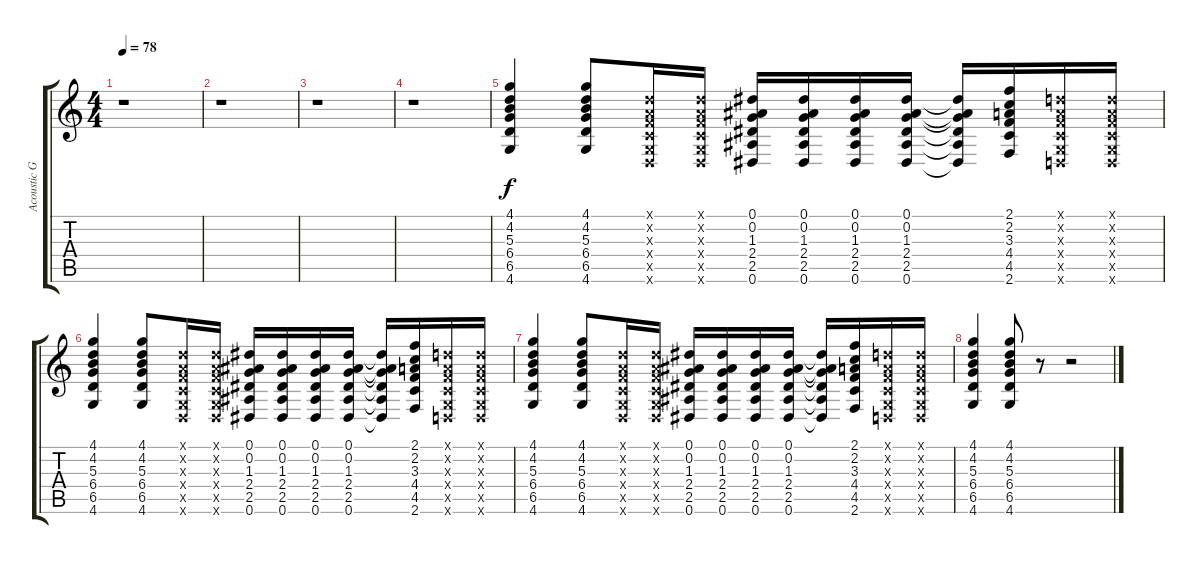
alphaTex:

\track ("Acoustic Guitar" "Acoustic G") {instrument acousticguitarnylon}
\staff {score tabs}
\tuning (Eb4 Bb3 Gb3 Db3 Ab2 Eb2) {hide}
\ts (4 4)
\tempo 78
\clef g2
\ks c
r.1{dy f} |
r.1 |
r.1 |
r.1 |
(4.1 4.2 5.3 6.4 6.5 4.6).4 (4.1 4.2 5.3 6.4 6.5 4.6).8 (-1.1{x} -1.2{x} -1.3{x} -1.4{x} -1.5{x} -1.6{x}).16 (-1.1{x} -1.2{x} -1.3{x} -1.4{x} -1.5{x} -1.6{x}).16 (0.1 0.2 1.3 2.4 2.5 0.6).16 (0.1 0.2 1.3 2.4 2.5 0.6).16 (0.1 0.2 1.3 2.4 2.5 0.6).16 (0.1 0.2 1.3 2.4 2.5 0.6).16 (0.1{t} 0.2{t} 1.3{t} 2.4{t} 2.5{t} 0.6{t}).16 (2.1 2.2 3.3 4.4 4.5 2.6).16 (-1.1{x} -1.2{x} -1.3{x} -1.4{x} -1.5{x} -1.6{x}).16 (-1.1{x} -1.2{x} -1.3{x} -1.4{x} -1.5{x} -1.6{x}).16 |
(4.1 4.2 5.3 6.4 6.5 4.6).4 (4.1 4.2 5.3 6.4 6.5 4.6).8 (-1.1{x} -1.2{x} -1.3{x} -1.4{x} -1.5{x} -1.6{x}).16 (-1.1{x} -1.2{x} -1.3{x} -1.4{x} -1.5{x} -1.6{x}).16 (0.1 0.2 1.3 2.4 2.5 0.6).16 (0.1 0.2 1.3 2.4 2.5 0.6).16 (0.1 0.2 1.3 2.4 2.5 0.6).16 (0.1 0.2 1.3 2.4 2.5 0.6).16 (0.1{t} 0.2{t} 1.3{t} 2.4{t} 2.5{t} 0.6{t}).16 (2.1 2.2 3.3 4.4 4.5 2.6).16 (-1.1{x} -1.2{x} -1.3{x} -1.4{x} -1.5{x} -1.6{x}).16 (-1.1{x} -1.2{x} -1.3{x} -1.4{x} -1.5{x} -1.6{x}).16 |
(4.1 4.2 5.3 6.4 6.5 4.6).4 (4.1 4.2 5.3 6.4 6.5 4.6).8 (-1.1{x} -1.2{x} -1.3{x} -1.4{x} -1.5{x} -1.6{x}).16 (-1.1{x} -1.2{x} -1.3{x} -1.4{x} -1.5{x} -1.6{x}).16 (0.1 0.2 1.3 2.4 2.5 0.6).16 (0.1 0.2 1.3 2.4 2.5 0.6).16 (0.1 0.2 1.3 2.4 2.5 0.6).16 (0.1 0.2 1.3 2.4 2.5 0.6).16 (0.1{t} 0.2{t} 1.3{t} 2.4{t} 2.5{t} 0.6{t}).16 (2.1 2.2 3.3 4.4 4.5 2.6).16 (-1.1{x} -1.2{x} -1.3{x} -1.4{x} -1.5{x} -1.6{x}).16 (-1.1{x} -1.2{x} -1.3{x} -1.4{x} -1.5{x} -1.6{x}).16 |
(4.1 4.2 5.3 6.4 6.5 4.6).4 (4.1 4.2 5.3 6.4 6.5 4.6).8 r.8 r.2
